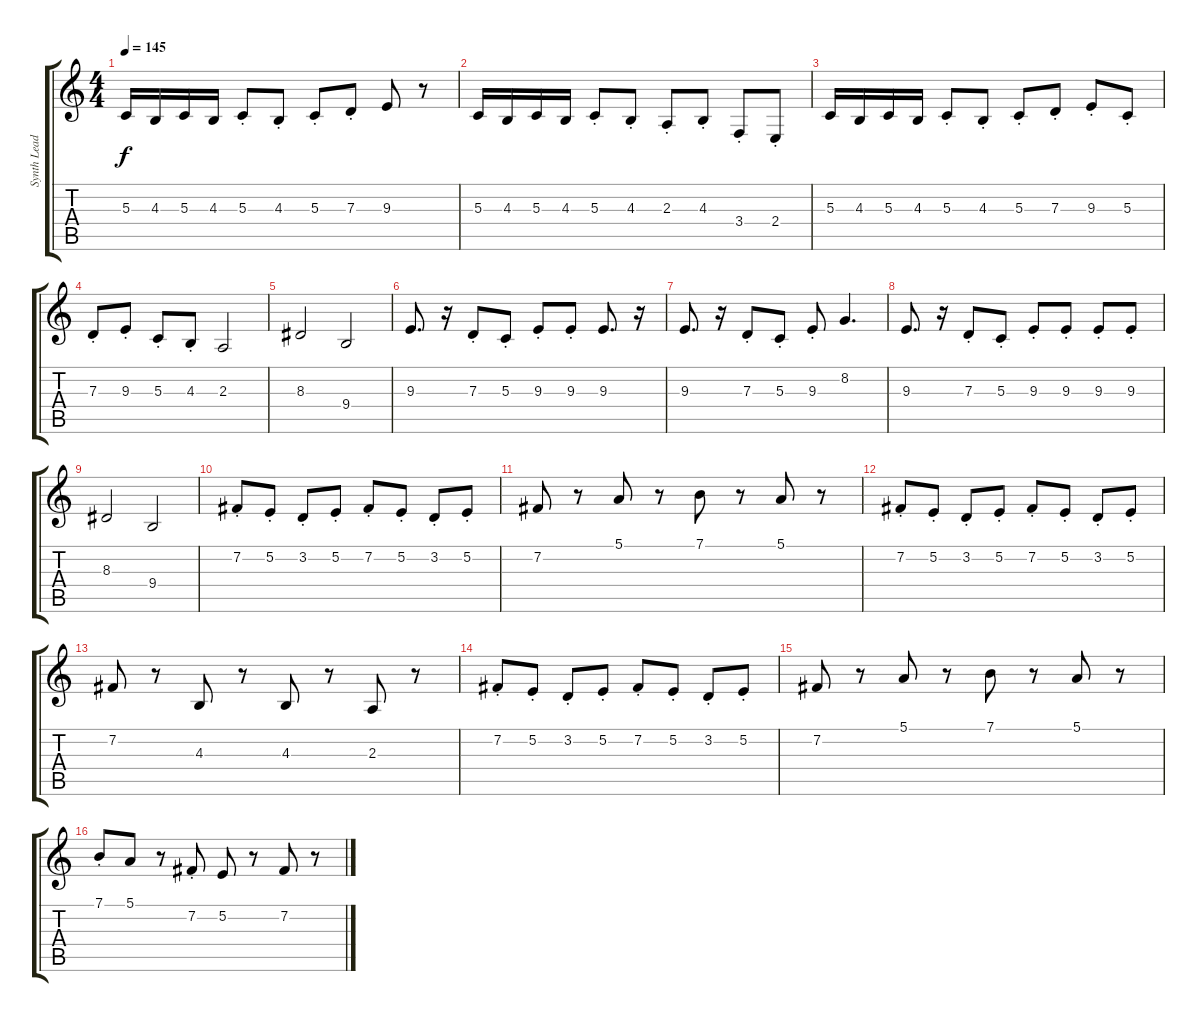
\track ("Synth Lead" "Synth Lead") {instrument lead2sawtooth}
\staff {score tabs}
\tuning (E4 B3 G3 D3 A2 E2) {hide}
\ts (4 4)
\tempo 145
\clef g2
\ks c
5.3.16{dy f} 4.3.16 5.3.16 4.3.16 5.3{st}.8 4.3{st}.8 5.3{st}.8 7.3{st}.8 9.3.8 r.8 |
5.3.16 4.3.16 5.3.16 4.3.16 5.3{st}.8 4.3{st}.8 2.3{st}.8 4.3{st}.8 3.4{st}.8 2.4{st}.8 |
5.3.16 4.3.16 5.3.16 4.3.16 5.3{st}.8 4.3{st}.8 5.3{st}.8 7.3{st}.8 9.3{st}.8 5.3{st}.8 |
7.3{st}.8 9.3{st}.8 5.3{st}.8 4.3{st}.8 2.3.2 |
8.3.2 9.4.2 |
9.3.8{d} r.16 7.3{st}.8 5.3{st}.8 9.3{st}.8 9.3{st}.8 9.3.8{d} r.16 |
9.3.8{d} r.16 7.3{st}.8 5.3{st}.8 9.3{st}.8 8.2.4{d} |
9.3.8{d} r.16 7.3{st}.8 5.3{st}.8 9.3{st}.8 9.3{st}.8 9.3{st}.8 9.3{st}.8 |
8.3.2 9.4.2 |
7.2{st}.8 5.2{st}.8 3.2{st}.8 5.2{st}.8 7.2{st}.8 5.2{st}.8 3.2{st}.8 5.2{st}.8 |
7.2.8 r.8 5.1.8 r.8 7.1.8 r.8 5.1.8 r.8 |
7.2{st}.8 5.2{st}.8 3.2{st}.8 5.2{st}.8 7.2{st}.8 5.2{st}.8 3.2{st}.8 5.2{st}.8 |
7.2.8 r.8 4.3.8 r.8 4.3.8 r.8 2.3.8 r.8 |
7.2{st}.8 5.2{st}.8 3.2{st}.8 5.2{st}.8 7.2{st}.8 5.2{st}.8 3.2{st}.8 5.2{st}.8 |
7.2.8 r.8 5.1.8 r.8 7.1.8 r.8 5.1.8 r.8 |
7.1{st}.8 5.1.8 r.8 7.2{st}.8 5.2.8 r.8 7.2.8 r.8
